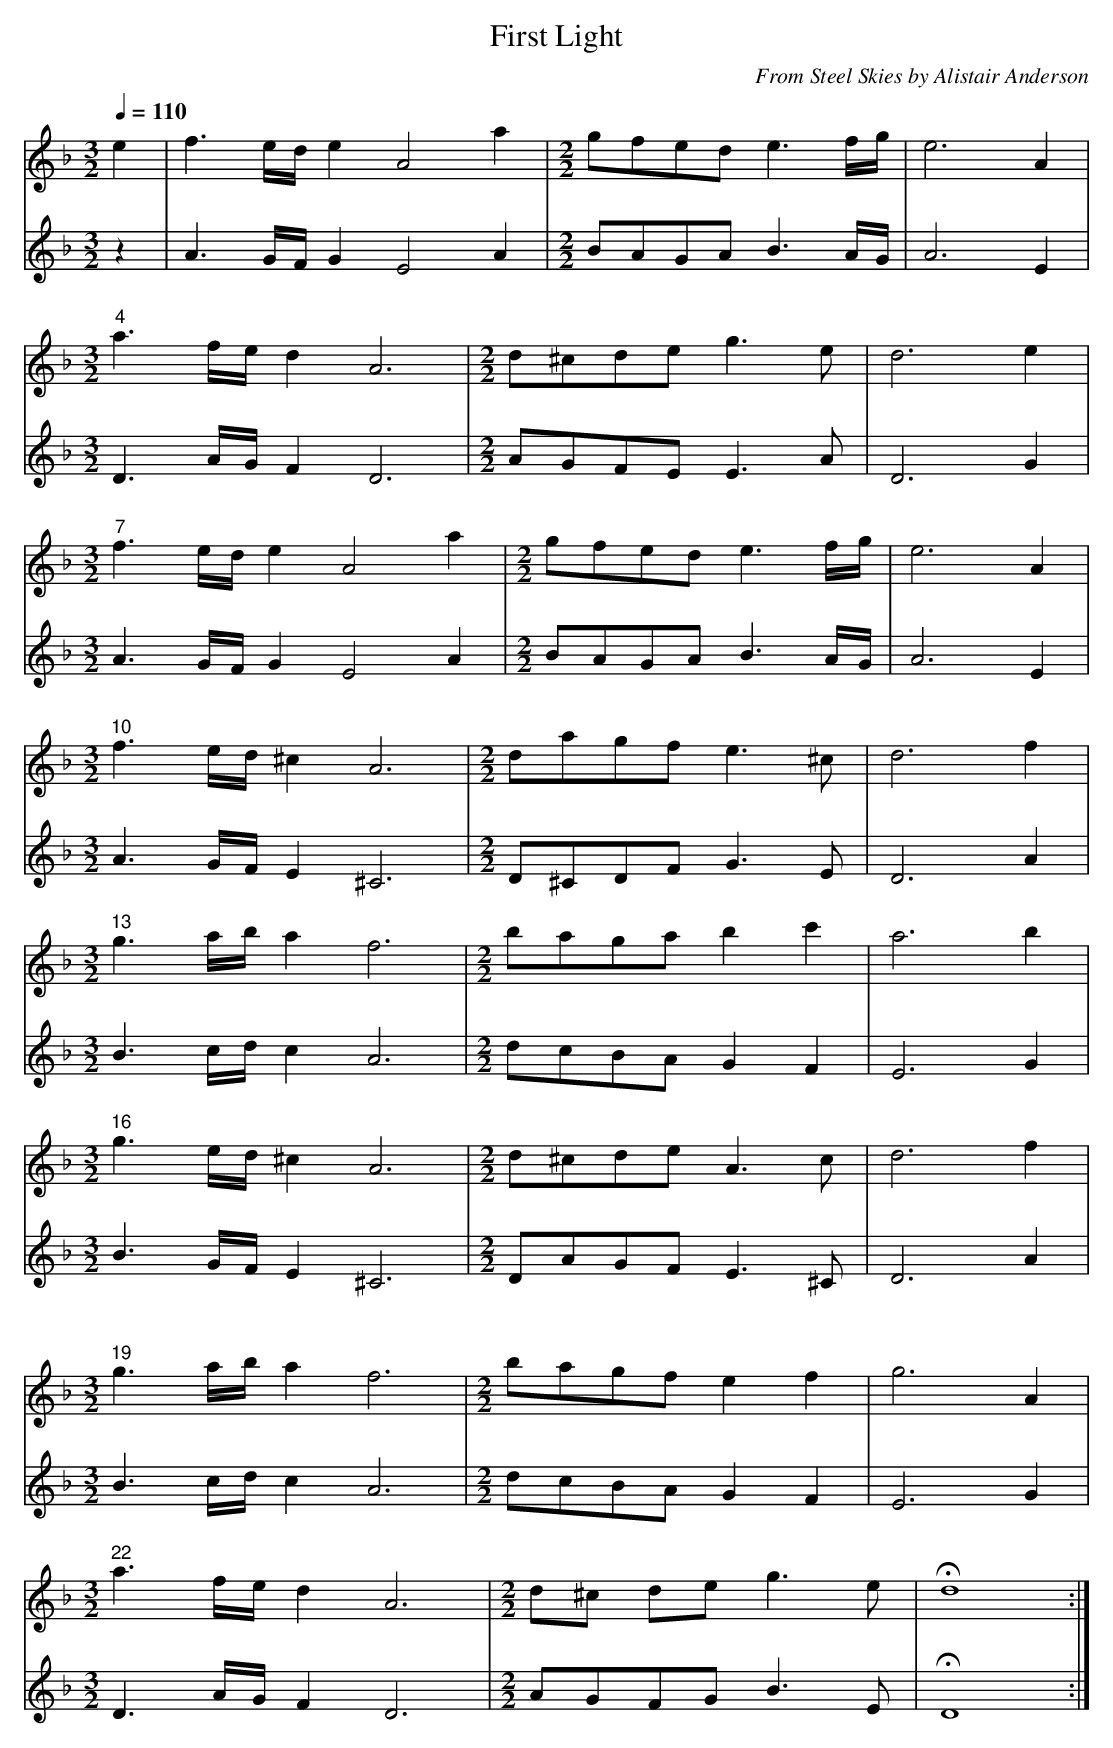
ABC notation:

X:1
T:First Light
C:From Steel Skies by Alistair Anderson
Q:1/4=110
M:3/2
L:1/8
K:F
V:1
e2 | f3 e/d/ e2 A4 a2 | [M:2/2]gfed e3 f/g/ | e6 A2 |
V:2
z2 | A3 G/F/ G2 E4 A2 | [M:2/2]BAGA B3 A/G/ | A6 E2 |
V:1
"4"[M:3/2] a3 f/e/ d2 A6 | [M:2/2]d^cde g3 e | d6 e2 |
V:2
[M:3/2] D3 A/G/ F2 D6 | [M:2/2]AGFE E3 A | D6 G2 |
V:1
"7"[M:3/2]f3 e/d/ e2 A4 a2 | [M:2/2]gfed e3 f/g/ | e6 A2 |
V:2
[M:3/2]A3 G/F/ G2 E4 A2 | [M:2/2]BAGA B3 A/G/ | A6 E2 |
V:1
"10"[M:3/2]f3e/d/ ^c2 A6 | [M:2/2]dagf e3 ^c | d6 f2 |
V:2
[M:3/2]A3 G/F/ E2 ^C6 | [M:2/2]D^CDF G3 E | D6 A2 |
V:1
"13"[M:3/2]g3 a/b/ a2 f6| [M:2/2]baga b2 c'2 | a6 b2 |
V:2
[M:3/2]B3 c/d/ c2 A6 | [M:2/2]dcBA G2 F2 | E6 G2 |
V:1
"16"[M:3/2]g3 e/d/ ^c2 A6 | [M:2/2]d^cde A3 c | d6 f2 |
V:2
[M:3/2]B3 G/F/ E2 ^C6 | [M:2/2]DAGF E3 ^C | D6A2 |
V:1
"19"[M:3/2]g3 a/b/ a2 f6 | [M:2/2] bagf e2 f2 | g6 A2 |
V:2
[M:3/2]B3 c/d/ c2 A6 | [M:2/2] dcBA G2 F2 | E6 G2 |
V:1
"22"[M:3/2]a3 f/e/ d2 A6 | [M:2/2]d^c de g3 e | Hd8 :|
V:2
[M:3/2]D3 A/G/ F2 D6 | [M:2/2]AGFG B3 E | HD8 :|
